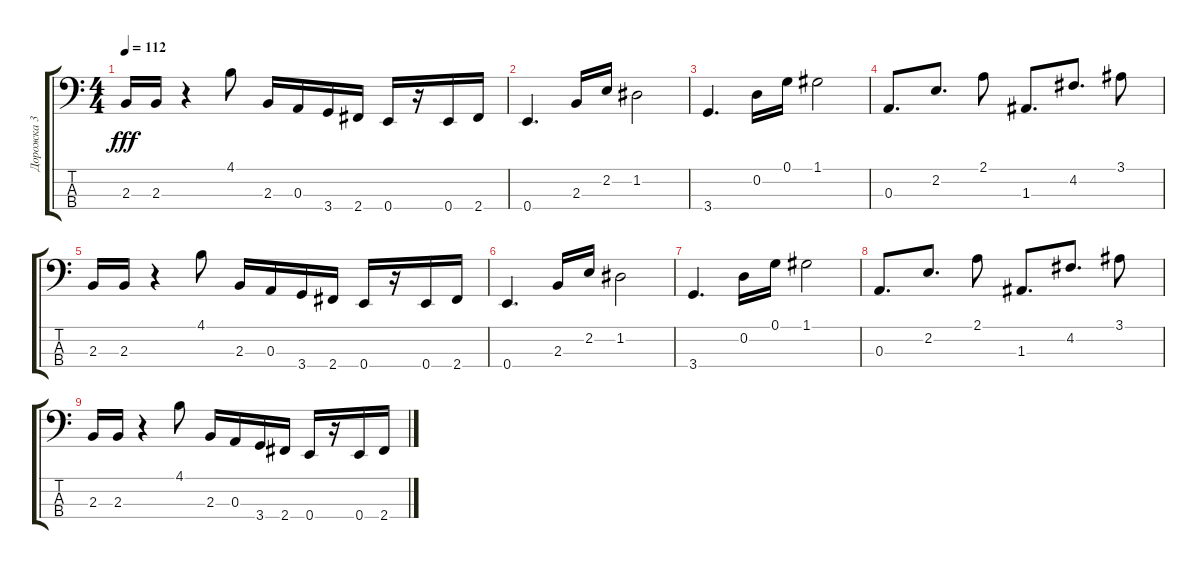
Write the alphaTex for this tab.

\track ("Дорожка 3" "Дорожка 3") {instrument synthbass2}
\staff {score tabs}
\tuning (G2 D2 A1 E1) {hide}
\ts (4 4)
\tempo 112
\clef f4
\ks c
2.3.16{dy fff} 2.3.16 r.4 4.1.8 2.3.16 0.3.16 3.4.16 2.4.16 0.4.16 r.16 0.4.16 2.4.16 |
0.4.4{d} 2.3.16 2.2.16 1.2.2 |
3.4.4{d} 0.2.16 0.1.16 1.1.2 |
0.3.8{d} 2.2.8{d} 2.1.8 1.3.8{d} 4.2.8{d} 3.1.8 |
2.3.16 2.3.16 r.4 4.1.8 2.3.16 0.3.16 3.4.16 2.4.16 0.4.16 r.16 0.4.16 2.4.16 |
0.4.4{d} 2.3.16 2.2.16 1.2.2 |
3.4.4{d} 0.2.16 0.1.16 1.1.2 |
0.3.8{d} 2.2.8{d} 2.1.8 1.3.8{d} 4.2.8{d} 3.1.8 |
2.3.16 2.3.16 r.4 4.1.8 2.3.16 0.3.16 3.4.16 2.4.16 0.4.16 r.16 0.4.16 2.4.16
